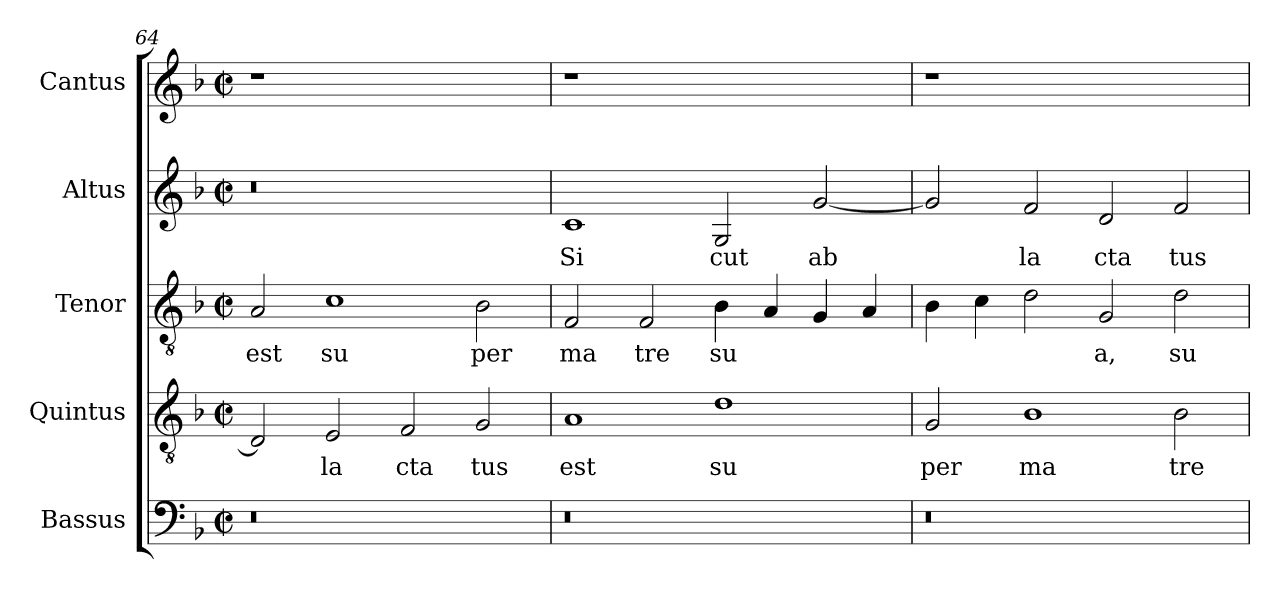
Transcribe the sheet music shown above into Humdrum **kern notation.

**kern	**kern	**text	**kern	**text	**kern	**text	**kern
*part5	*part4	*part4	*part3	*part3	*part2	*part2	*part1
*staff5	*staff4	*staff4	*staff3	*staff3	*staff2	*staff2	*staff1
*I"Bassus	*I"Quintus	*	*I"Tenor	*	*I"Altus	*	*I"Cantus
*clefF4	*clefGv2	*	*clefGv2	*	*clefG2	*	*clefG2
*k[b-]	*k[b-]	*	*k[b-]	*	*k[b-]	*	*k[b-]
*F:	*F:	*	*F:	*	*F:	*	*F:
*M2/2	*M2/2	*	*M2/2	*	*M2/2	*	*M2/2
*met(c|)	*met(c|)	*	*met(c|)	*	*met(c|)	*	*met(c|)
=64	=64	=64	=64	=64	=64	=64	=64
!	!	!LO:LY:b:cj	!	!LO:LY:b:cj	!	!	!
0r	2D/]	.	2A/	est	0r	.	1r
!	!	!LO:LY:b:cj	!	!LO:LY:b:cj	!	!	!
.	2E/	la	1c	su	.	.	.
!	!	!LO:LY:b:cj	!	!	!	!	!
.	2F/	cta	.	.	.	.	1ryy
!	!	!LO:LY:b:cj	!	!LO:LY:b:cj	!	!	!
.	2G/	tus	2B-\	per	.	.	.
=65	=65	=65	=65	=65	=65	=65	=65
!	!	!LO:LY:b:cj	!	!LO:LY:b:cj	!	!LO:LY:b:cj	!
0r	1A	est	2F/	ma	1c	Si	1r
!	!	!	!	!LO:LY:b:cj	!	!	!
.	.	.	2F/	tre	.	.	.
!	!	!LO:LY:b:cj	!	!LO:LY:b:cj	!	!LO:LY:b:cj	!
.	1d	su	4B-\	su	2G/	cut	1ryy
!	!	!	!	!LO:LY:b:cj	!	!	!
.	.	.	4A/	.	.	.	.
!	!	!	!	!LO:LY:b:cj	!	!LO:LY:b:cj	!
.	.	.	4G/	.	[<2g/	ab	.
!	!	!	!	!LO:LY:b:cj	!	!	!
.	.	.	4A/	.	.	.	.
=66	=66	=66	=66	=66	=66	=66	=66
!	!	!LO:LY:b:cj	!	!LO:LY:b:cj	!	!LO:LY:b:cj	!
0r	2G/	per	4B-\	.	2g/]	.	1r
!	!	!	!	!LO:LY:b:cj	!	!	!
.	.	.	4c\	.	.	.	.
!	!	!LO:LY:b:cj	!	!LO:LY:b:cj	!	!LO:LY:b:cj	!
.	1B-	ma	2d\	.	2f/	la	.
!	!	!	!	!LO:LY:b:cj	!	!LO:LY:b:cj	!
.	.	.	2G/	a,	2d/	cta	1ryy
!	!	!LO:LY:b:cj	!	!LO:LY:b:cj	!	!LO:LY:b:cj	!
.	2B-\	tre	2d\	su	2f/	tus	.
=	=	=	=	=	=	=	=
*-	*-	*-	*-	*-	*-	*-	*-
